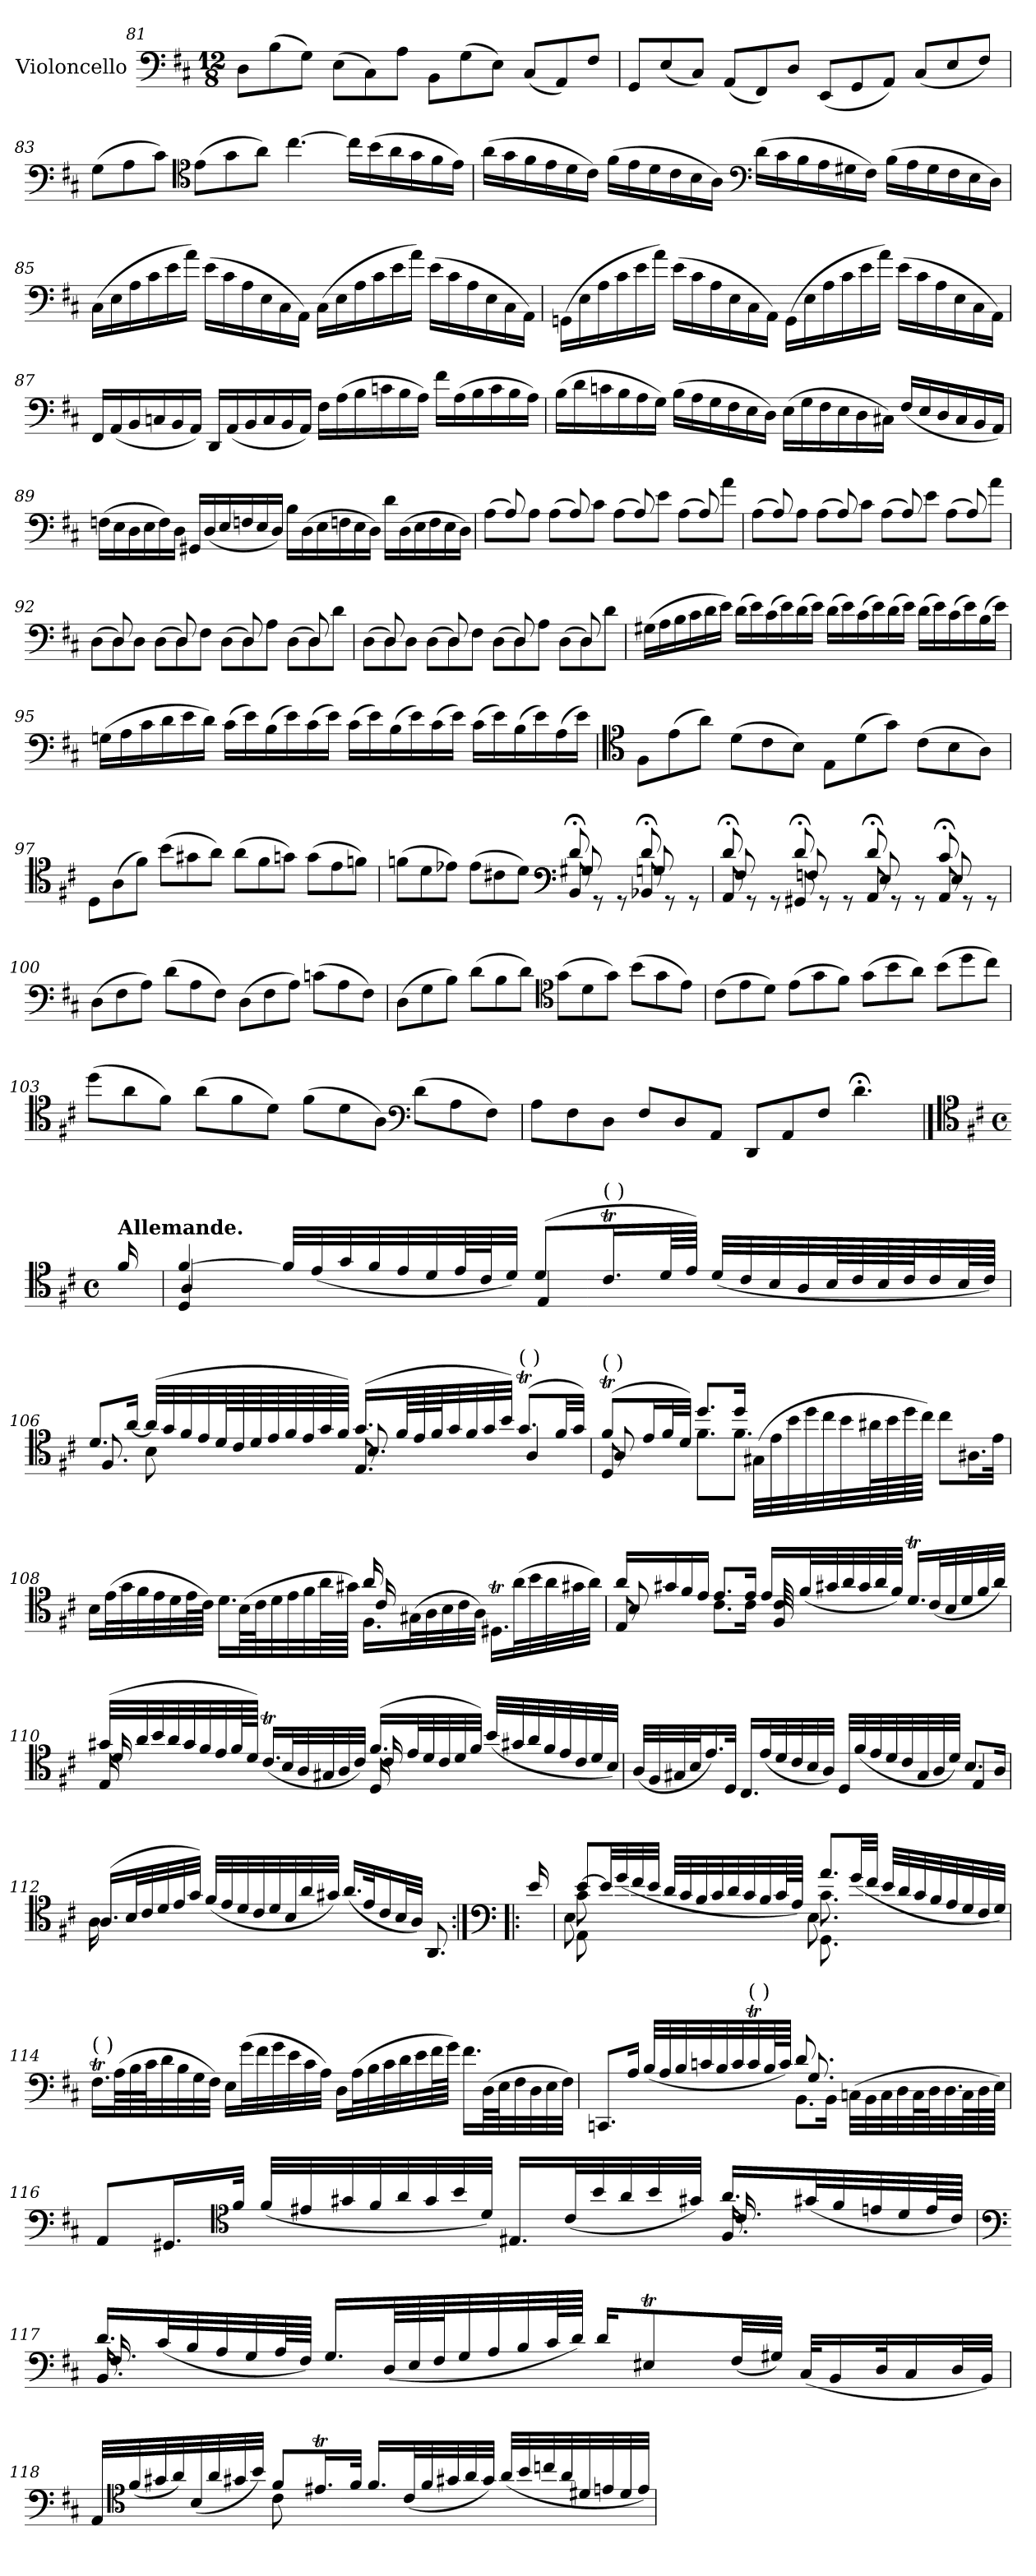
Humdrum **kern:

**kern
*part1
*staff1
*I"Violoncello
*I'Vc.
*clefF4
*k[f#c#]
*M12/8
=81
8D\L
(8B\
8G\J)
(8E\L
8C#\)
8A\J
8BB\L
(8G\
8E\J)
(8C#/L
8AA/)
8F#/J
=82
8GG/L
(8E/
8C#/J)
(8AA/L
8FF#/)
8D/J
(8EE/L
8GG/
8AA/J)
(8C#/L
8E/
8F#/J)
!!LO:LB:g=z
=83
(8G\L
8A\
8c#\J)
*clefC4
(8e\L
8g\
8a\J)
[4.cc#\
16cc#\LL]
(16b\
16a\
16g\
16f#\
16e\JJ)
=84
(16a\LL
16g\
16f#\
16e\
16d\
16c#\JJ)
(16f#\LL
16e\
16d\
16c#\
16B\
16A\JJ)
*clefF4
(16d\LL
16c#\
16B\
16A\
16G#X\
16F#\JJ)
(16B\LL
16A\
16G#\
16F#\
16E\
16D\JJ)
!!LO:LB:g=z
=85
(16C#\LL
16E\
16A\
16c#\
16e\
16a\JJ)
(16e\LL
16c#\
16A\
16E\
16C#\
16AA\JJ)
(16C#\LL
16E\
16A\
16c#\
16e\
16a\JJ)
(16e\LL
16c#\
16A\
16E\
16C#\
16AA\JJ)
=86
(16GGn\LL
16E\
16A\
16c#\
16e\
16a\JJ)
(16e\LL
16c#\
16A\
16E\
16C#\
16AA\JJ)
(16GG\LL
16E\
16A\
16c#\
16e\
16a\JJ)
(16e\LL
16c#\
16A\
16E\
16C#\
16AA\JJ)
!!LO:LB:g=z
=87
16FF#/LL
(16AA/
16BB/
16Cn/
16BB/
16AA/JJ)
16DD/LL
(16AA/
16BB/
16C/
16BB/
16AA/JJ)
16F#\LL
(16A\
16B\
16cn\
16B\
16A\JJ)
16f#\LL
(16A\
16B\
16c\
16B\
16A\JJ)
=88
(16B\LL
16d\
16cn\
16B\
16A\
16G\JJ)
(16B\LL
16A\
16G\
16F#\
16E\
16D\JJ)
(16E\LL
16G\
16F#\
16E\
16D\
16C#X\JJ)
(16F#/LL
16E/
16D/
16C#/
16BB/
16AA/JJ)
!!LO:LB:g=z
=89
(16Fn\LL
16E\
16D\
16E\
16F\)
16D\JJ
16GG#X/LL
(16D/
16E/
16Fn/
16E/
16D/JJ)
16B\LL
(16D\
16E\
16Fn\
16E\
16D\JJ)
16d\LL
(16D\
16E\
16F\
16E\
16D\JJ)
=90
*^
(>8A\L	8rCCyy
8A\yy)	8A/
8A\J	4rCCyy
(>8A\L	.
8A\yy)	8A/
8c#\J	4rCCyy
(>8A\L	.
8A\yy)	8A/
8e\J	4rCCyy
(>8A\L	.
8A\yy)	8A/
8a\J	8rCCyy
!!LO:LB:g=z	!!
=91	=91
(>8A\L	8rCCyy
8A\yy)	8A/
8A\J	4rCCyy
(>8A\L	.
8A\yy)	8A/
8c#\J	4rCCyy
(>8A\L	.
8A\yy)	8A/
8e\J	4rCCyy
(>8A\L	.
8A\yy)	8A/
8a\J	8rCCyy
=92	=92
(>8D\L	8rCCyy
8D\)	8D/
8D\J	4rCCyy
(>8D\L	.
8D\)	8D/
8F#\J	4rCCyy
(>8D\L	.
8D\)	8D/
8A\J	4rCCyy
(>8D\L	.
8D\)	8D/
8d\J	8rCCyy
=93	=93
(>8D\L	8rCCyy
8D\)	8D/
8D\J	4rCCyy
(>8D\L	.
8D\)	8D/
8F#\J	4rCCyy
(>8D\L	.
8D\)	8D/
8A\J	4rCCyy
(>8D\L	.
8D\)	8D/
8d\J	8rCCyy
*v	*v
!!LO:LB:g=z
=94
(16G#X\LL
16A\
16B\
16c#\
16d\
16e\JJ)
(16d\LL
16e\)
(16c#\
16e\)
(16d\
16e\JJ)
(16d\LL
16e\)
(16c#\
16e\)
(16d\
16e\JJ)
(16d\LL
16e\)
(16c#\
16e\)
(16B\
16e\JJ)
=95
(16Gn\LL
16A\
16c#\
16d\
16e\
16d\JJ)
(16c#\LL
16e\)
(16B\
16e\)
(16c#\
16e\JJ)
(16c#\LL
16e\)
(16B\
16e\)
(16c#\
16e\JJ)
(16c#\LL
16e\)
(16B\
16e\)
(16A\
16e\JJ)
!!LO:LB:g=z
=96
*clefC4
8F#\L
(8e\
8a\J)
(8d\L
8c#\
8B\J)
8E\L
(8d\
8g\J)
(8c#\L
8B\
8A\J)
=97
8D\L
(8A\
8f#\J)
(8b\L
8g#X\
8a\J)
(8a\L
8f#\
8gn\J)
(8g\L
8e\
8fn\J)
=98
*^
*	*^
(>8fn\L	4.ryy	2.ryy
8d\	.	.
8e-X\J)	.	.
(>8e-\L	4.ryy	.
8c#X\	.	.
8d\J)	.	.
*clefF4	*	*
8d;</	8BB/	8G#X/
8rGG	4ryy	4ryy
8rGG	.	.
8d;</	8BB-X/	8Gn/
8rGG	4ryy	4ryy
8rGG	.	.
!!LO:LB:g=z	!!	!!
=99	=99	=99
8d;</	8AA/	8F#/
8rGG	4ryy	4ryy
8rGG	.	.
8d;</	8GG#X/	8Fn/
8rGG	4ryy	4ryy
8rGG	.	.
8d;</	8AA/	8E/
8rGG	4ryy	4ryy
8rGG	.	.
8c#;</	8AA/	8E/
8rGG	4ryy	4ryy
8rGG	.	.
*v	*v	*v
=100
(8D\L
8F#\
8A\J)
(8d\L
8A\
8F#\J)
(8D\L
8F#\
8A\J)
(8cn\L
8A\
8F#\J)
=101
(8D\L
8G\
8B\J)
(8d\L
8B\
8d\J)
*clefC4
(8g\L
8d\
8g\J)
(8b\L
8g\
8e\J)
!!LO:LB:g=z
=102
(8c#\L
8e\
8d\J)
(8e\L
8g\
8f#\J)
(8g\L
8b\
8a\J)
(8b\L
8dd\
8cc#\J)
=103
(8dd\L
8a\
8f#\J)
(8a\L
8f#\
8d\J)
(8f#\L
8d\
8A\J)
*clefF4
(8d\L
8A\
8F#\J)
=104
8A\L
8F#\
8D\J
8F#/L
8D/
8AA/J
8DD/L
8AA/
8F#/J
4.d;<\
!!LO:PB:g=z
==104X1
*clefC4
*k[f#c#]
*M4/4
*met(c)
*MM30
!LO:TX:a:B:t=Allemande.
16f#/
=105
*^
*	*^
[4f#/	4D/	4A/
32f#/LLL]	4ryy	2.ryy
(32e/	.	.
32g/	.	.
32f#/	.	.
32e/	.	.
32d/	.	.
64e/L	.	.
64c#/J	.	.
32d/JJJ)	.	.
(8d/L	4E/	.
!LO:TX:a:t=(    )	!	!
16.c#t/L	.	.
64d/LL	.	.
64e/JJJJ)	.	.
(32d/LLL	4ryy	.
32c#/	.	.
32B/	.	.
32A/	.	.
64B/L	.	.
64c#/	.	.
64B/	.	.
64c#/J	.	.
32c#/	.	.
64B/L	.	.
64c#/JJJJ)	.	.
=106	=106	=106
8.d/L	8.F#/	2ryy
[16a/Jk	16ryy	.
(32a/LLL]	8B\	.
32g/	.	.
32f#/	.	.
32e/	.	.
64d/L	8ryy	.
64c#/	.	.
64d/	.	.
64e/	.	.
64f#/	.	.
64e/	.	.
64g/	.	.
64f#/JJJJ)	.	.
(16.g/LL	8.E/	8.B/
*Xtuplet	*	*
96f#/LL	.	.
96e/	.	.
96f#/J	.	.
32g/	.	.
32f#/	.	.
32g/	16ryy	4ryy
32b/JJJ)	.	.
!LO:TX:a:t=(    )	!	!
(8.gT/L	4A/	.
32f#/LL	.	16ryy
32g/JJJ)	.	.
!!LO:LB:g=z	!!	!!
=107	=107	=107
!LO:TX:a:t=(    )	!	!
(8f#t/L	8D/	8A/
16e/L	8ryy	2..ryy
32f#/L	.	.
32d/JJJ)	.	.
8.dd/L	8.f#\L	.
16dd/Jk	8.f#\J	.
(>32G#X\LLL	.	.
32e\	.	.
32b\	.	.
32dd\	.	.
32cc#\	4.ryy	.
32b\	.	.
64a#X\L	.	.
64b\	.	.
64dd\	.	.
64cc#\JJJJ)	.	.
8cc#\L	.	.
16.A#X\L	.	.
32e\JJk	.	.
=108	=108	=108
16B\LL	2ryy	2ryy
(>32e\L	.	.
32g\	.	.
32f#\	.	.
32e\	.	.
32d\	.	.
64e\L	.	.
64c#\JJJJ)	.	.
16.d\LL	.	.
(>64B\LL	.	.
64c#\J	.	.
32d\	.	.
32e\	.	.
32f#\	.	.
64a\L	.	.
64g#X\JJJJ)	.	.
16.F#\LL	16a/	16c#/
.	4..ryy	4..ryy
(>32G#X\L	.	.
32A\	.	.
32B\	.	.
32c#\	.	.
32A\JJJ)	.	.
16.D#Xt\LL	.	.
(>32a\L	.	.
32b\	.	.
32a\	.	.
32g#X\	.	.
32a\JJJ)	.	.
!!LO:LB:g=z	!!	!!
=109	=109	=109
16a/LL	8E/	8B/
16g#X/	.	.
16f#/	8ryy	4.ryy
16e/JJ	.	.
8.e/L	8.c#\L	.
16e/Jk	16c#\Jk	.
16e/LL	16F#/	16c#/
(32f#/L	4..ryy	4..ryy
32g#X/	.	.
32a/	.	.
32g#/	.	.
32a/	.	.
32f#/JJJ)	.	.
16.dT/LL	.	.
(32c#/L	.	.
32B/	.	.
32d/	.	.
32f#/	.	.
32a/JJJ)	.	.
=110	=110	=110
(32g#X/LLL	16E/	16d/
32a/	.	.
32b/	4..ryy	4..ryy
32a/	.	.
32g#/	.	.
32f#/	.	.
32e/	.	.
64f#/L	.	.
64d/JJJJ)	.	.
(16.c#t/LL	.	.
32B/L	.	.
32A/	.	.
32G#X/	.	.
32A/	.	.
32c#/JJJ)	.	.
(16.f#/LL	16D/	16c#/
.	4..ryy	4..ryy
32e/L	.	.
32d/	.	.
32c#/	.	.
32d/	.	.
32f#/JJJ)	.	.
(32b/LLL	.	.
32g#X/	.	.
32a/	.	.
32f#/	.	.
32e/	.	.
32c#/	.	.
32d/	.	.
32B/JJJ)	.	.
*	*v	*v
!!LO:LB:g=z
=111	=111
(32A/LLL	2.ryy
32F#/	.
32G#X/	.
32B/J	.
16.e/)	.
32D/JJk	.
16.C#/LL	.
(32e/L	.
32d/	.
32c#/	.
32B/	.
32A/JJJ)	.
32D/LLL	.
(32f#/	.
32e/	.
32d/	.
32c#/	.
32G#/	.
32A/	.
32d/JJJ)	.
8.B/L	4E/
16A/Jk	.
=112	=112
(16.A/LL	16A\
.	2..ryy
32B/L	.
32c#/	.
32d/	.
32e/	.
32g/JJJ)	.
(32f#/LLL	.
32e/	.
32d/	.
32c#/	.
32d/	.
32B/	.
32a/	.
32g#X/JJJ)	.
(16.a/LL	.
32e/K	.
16c#/	.
32B/L	.
32A/JJJ)	.
8.AA/	.
*v	*v
!!LO:LB:g=z
=112X2:|!|:
*clefF4
16e/
=113
*^
*	*^
*	*	*^
[8e/L	8AA\	8c#\	8E\
32e/LL]	4.ryy	4.ryy	4.ryy
(32g/	.	.	.
32f#/	.	.	.
32e/JJJ	.	.	.
32d/LLL	.	.	.
32c#/	.	.	.
32B/	.	.	.
32c#/	.	.	.
32d/	.	.	.
32c#/	.	.	.
32B/	.	.	.
64c#/L	.	.	.
64A/JJJJ)	.	.	.
8.a/L	8.GG\	8.c#\	8.E\
(32g/LL	4ryy	4ryy	4ryy
32f#/JJJ	.	.	.
32e/LLL	.	.	.
32d/	.	.	.
32c#/	.	.	.
32B/	.	.	.
32A/	.	.	.
32G/	.	.	.
32F#/	16ryy	16ryy	16ryy
32G/JJJ)	.	.	.
*v	*v	*v	*v
=114
!LO:TX:a:t=(    )
16.F#t\LL
(96A\LL
96B\
96c#\J
32d\
32B\
32G\
32F#\JJJ)
16E\LL
(32g\L
32f#\
32g\
32e\
32c#\
32A\JJJ)
16D\LL
(32A\L
32B\
32c#\
32d\
32e\
64f#\L
64g\JJJJ)
16.f#\LL
(64D\LL
64E\J
32F#\
32D\
32E\
32F#\JJJ)
!!LO:LB:g=z
=115
*^
*	*^
8.CCn/L	2ryy	2ryy
16A/Jk	.	.
(32B/LLL	.	.
32A/	.	.
32B/	.	.
32cn/	.	.
32B/	.	.
32c/	.	.
!LO:TX:a:t=(    )	!	!
32cT/	.	.
64B/L	.	.
64c/JJJJ)	.	.
8.BB\L	8.d/	8.G/
16BB\Jk	4ryy	4ryy
(>32Cn\LLL	.	.
32BB\	.	.
32C\	.	.
32D\	.	.
64C\L	.	.
64D\J	.	.
32.D\	.	.
.	16ryy	16ryy
64C\L	.	.
64D\	.	.
64E\JJJJ)	.	.
=116	=116	=116
8AA/L	2.ryy	2.ryy
16.GG#X/L	.	.
*clefC4	*	*
32f#/JJk	.	.
(32f#/LLL	.	.
32e#X/	.	.
32g#X/	.	.
32f#/	.	.
32a/	.	.
32g#/	.	.
32b/	.	.
32d/JJJ)	.	.
16.E#X/LL	.	.
(32c#/L	.	.
32b/	.	.
32a/	.	.
32b/	.	.
32g#X/JJJ)	.	.
16.a/LL	16.F#/	16.c#/
(32g#X/L	8ryy	8ryy
32f#/	.	.
32en/	.	.
32d/	.	.
64e/L	32ryy	32ryy
64c#/JJJJ)	.	.
!!LO:LB:g=z	!!	!!
=117	=117	=117
*clefF4	*	*
16.d/LL	16.BB/	16.F#/
(32c#/L	2ryy	2ryy
32B/	.	.
32A/	.	.
32G/	.	.
64A/L	.	.
64F#/JJJJ)	.	.
16.G/LL	.	.
(96D/LL	.	.
96E/	.	.
96F#/J	.	.
32G/	.	.
32A/	.	.
32B/	.	.
64c#/L	.	.
64d/JJJJ)	.	.
16d/KL	.	.
8E#Xt/	.	.
.	4ryy	4ryy
(32F#/LL	.	.
32G#X/JJJ)	.	.
(32C#/KLL	.	.
16BB/	.	.
32D/K	8ryy	8ryy
16C#/	.	.
32D/L	.	.
32BB/JJJ)	32ryy	32ryy
*	*v	*v
=118	=118
32AA/LLL	4ryy
*clefC4	*
(32f#/	.
32g#X/	.
32a/)	.
(32B/	.
32a/	.
32g#X/	.
32b/JJJ)	.
8f#/L	8c#\
16.e#Xt/L	2ryy
32f#/JJk	.
16.f#/LL	.
(32c#/L	.
32f#/	.
32g#X/	.
32a/	.
32g#/JJJ)	.
(32a/LLL	.
32b/	.
32ccn/	.
32a/	.
32d#X/	8ryy
32en/	.
32d#/	.
32e/JJJ)	.
*v	*v
=
*-
